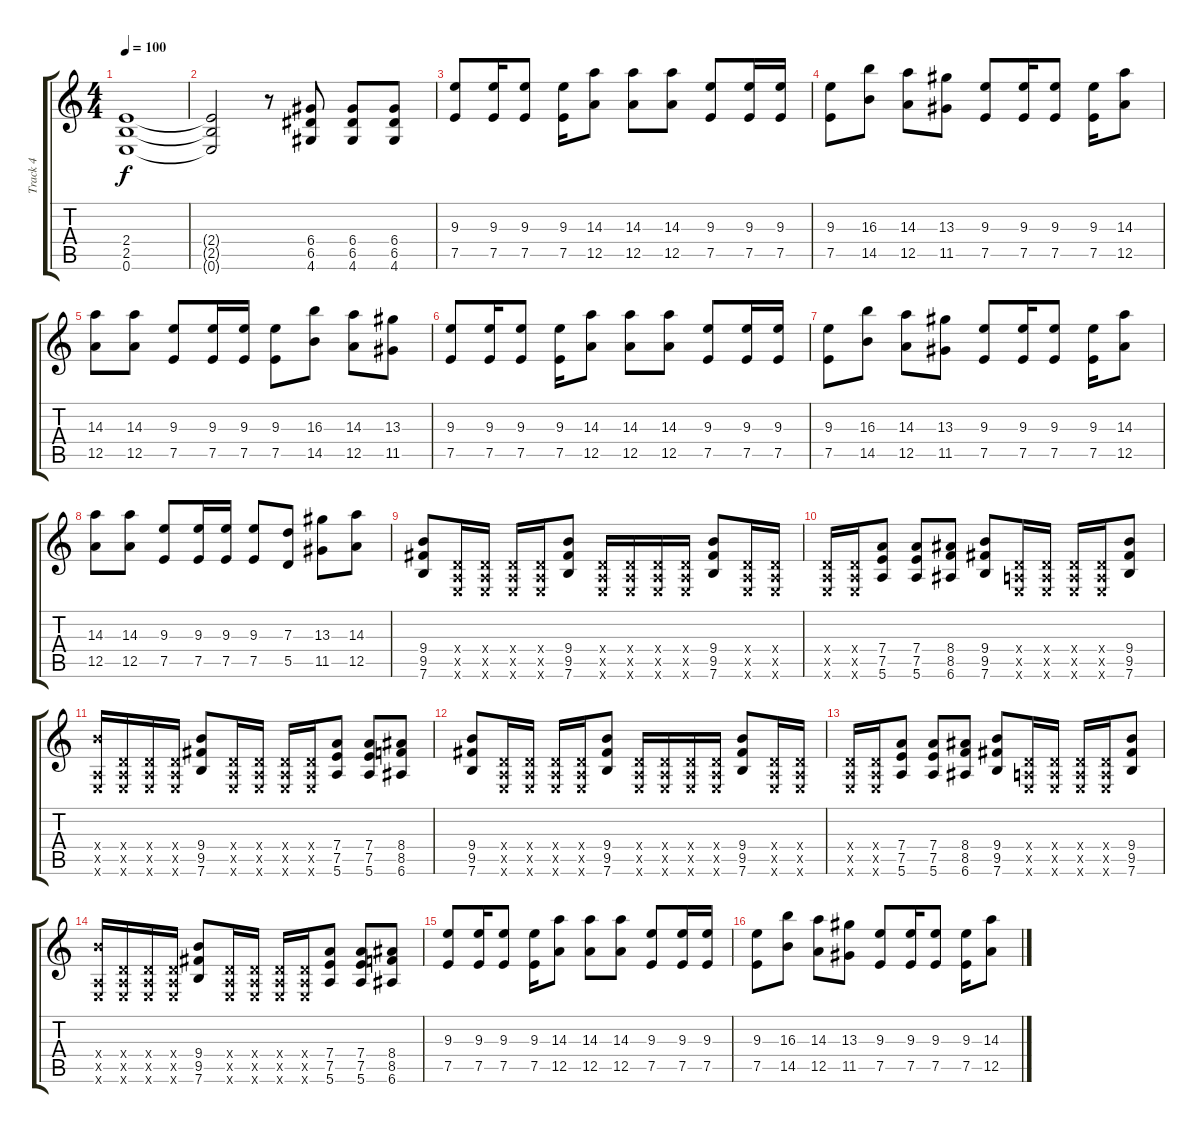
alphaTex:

\track ("Track 4" "Track 4") {instrument distortionguitar}
\staff {score tabs}
\tuning (E4 B3 G3 D3 A2 E2) {hide}
\ts (4 4)
\tempo 100
\clef g2
\ks c
(2.4{t} 2.5{t} 0.6{t}).1{dy f} |
(2.4{t} 2.5{t} 0.6{t}).2 r.8 (6.4 6.5 4.6).8 (6.4 6.5 4.6).8 (6.4 6.5 4.6).8 |
(9.3 7.5).8 (9.3 7.5).16 (9.3 7.5).8 (9.3 7.5).16 (14.3 12.5).8 (14.3 12.5).8 (14.3 12.5).8 (9.3 7.5).8 (9.3 7.5).16 (9.3 7.5).16 |
(9.3 7.5).8 (16.3 14.5).8 (14.3 12.5).8 (13.3 11.5).8 (9.3 7.5).8 (9.3 7.5).16 (9.3 7.5).8 (9.3 7.5).16 (14.3 12.5).8 |
(14.3 12.5).8 (14.3 12.5).8 (9.3 7.5).8 (9.3 7.5).16 (9.3 7.5).16 (9.3 7.5).8 (16.3 14.5).8 (14.3 12.5).8 (13.3 11.5).8 |
(9.3 7.5).8 (9.3 7.5).16 (9.3 7.5).8 (9.3 7.5).16 (14.3 12.5).8 (14.3 12.5).8 (14.3 12.5).8 (9.3 7.5).8 (9.3 7.5).16 (9.3 7.5).16 |
(9.3 7.5).8 (16.3 14.5).8 (14.3 12.5).8 (13.3 11.5).8 (9.3 7.5).8 (9.3 7.5).16 (9.3 7.5).8 (9.3 7.5).16 (14.3 12.5).8 |
(14.3 12.5).8 (14.3 12.5).8 (9.3 7.5).8 (9.3 7.5).16 (9.3 7.5).16 (9.3 7.5).8 (7.3 5.5).8 (13.3 11.5).8 (14.3 12.5).8 |
(9.4 9.5 7.6).8 (0.4{x} 0.5{x} 0.6{x}).16 (0.4{x} 0.5{x} 0.6{x}).16 (0.4{x} 0.5{x} 0.6{x}).16 (0.4{x} 0.5{x} 0.6{x}).16 (9.4 9.5 7.6).8 (0.4{x} 0.5{x} 0.6{x}).16 (0.4{x} 0.5{x} 0.6{x}).16 (0.4{x} 0.5{x} 0.6{x}).16 (0.4{x} 0.5{x} 0.6{x}).16 (9.4 9.5 7.6).8 (0.4{x} 0.5{x} 0.6{x}).16 (0.4{x} 0.5{x} 0.6{x}).16 |
(0.4{x} 0.5{x} 0.6{x}).16 (0.4{x} 0.5{x} 0.6{x}).16 (7.4 7.5 5.6).8 (7.4 7.5 5.6).8 (8.4 8.5 6.6).8 (9.4 9.5 7.6).8 (0.4{x} 0.5{x} 0.6{x}).16 (0.4{x} 0.5{x} 0.6{x}).16 (0.4{x} 0.5{x} 0.6{x}).16 (0.4{x} 0.5{x} 0.6{x}).16 (9.4 9.5 7.6).8 |
(9.4{x} 0.5{x} 0.6{x}).16 (0.4{x} 0.5{x} 0.6{x}).16 (0.4{x} 0.5{x} 0.6{x}).16 (0.4{x} 0.5{x} 0.6{x}).16 (9.4 9.5 7.6).8 (0.4{x} 0.5{x} 0.6{x}).16 (0.4{x} 0.5{x} 0.6{x}).16 (0.4{x} 0.5{x} 0.6{x}).16 (0.4{x} 0.5{x} 0.6{x}).16 (7.4 7.5 5.6).8 (7.4 7.5 5.6).8 (8.4 8.5 6.6).8 |
(9.4 9.5 7.6).8 (0.4{x} 0.5{x} 0.6{x}).16 (0.4{x} 0.5{x} 0.6{x}).16 (0.4{x} 0.5{x} 0.6{x}).16 (0.4{x} 0.5{x} 0.6{x}).16 (9.4 9.5 7.6).8 (0.4{x} 0.5{x} 0.6{x}).16 (0.4{x} 0.5{x} 0.6{x}).16 (0.4{x} 0.5{x} 0.6{x}).16 (0.4{x} 0.5{x} 0.6{x}).16 (9.4 9.5 7.6).8 (0.4{x} 0.5{x} 0.6{x}).16 (0.4{x} 0.5{x} 0.6{x}).16 |
(0.4{x} 0.5{x} 0.6{x}).16 (0.4{x} 0.5{x} 0.6{x}).16 (7.4 7.5 5.6).8 (7.4 7.5 5.6).8 (8.4 8.5 6.6).8 (9.4 9.5 7.6).8 (0.4{x} 0.5{x} 0.6{x}).16 (0.4{x} 0.5{x} 0.6{x}).16 (0.4{x} 0.5{x} 0.6{x}).16 (0.4{x} 0.5{x} 0.6{x}).16 (9.4 9.5 7.6).8 |
(9.4{x} 0.5{x} 0.6{x}).16 (0.4{x} 0.5{x} 0.6{x}).16 (0.4{x} 0.5{x} 0.6{x}).16 (0.4{x} 0.5{x} 0.6{x}).16 (9.4 9.5 7.6).8 (0.4{x} 0.5{x} 0.6{x}).16 (0.4{x} 0.5{x} 0.6{x}).16 (0.4{x} 0.5{x} 0.6{x}).16 (0.4{x} 0.5{x} 0.6{x}).16 (7.4 7.5 5.6).8 (7.4 7.5 5.6).8 (8.4 8.5 6.6).8 |
(9.3 7.5).8 (9.3 7.5).16 (9.3 7.5).8 (9.3 7.5).16 (14.3 12.5).8 (14.3 12.5).8 (14.3 12.5).8 (9.3 7.5).8 (9.3 7.5).16 (9.3 7.5).16 |
(9.3 7.5).8 (16.3 14.5).8 (14.3 12.5).8 (13.3 11.5).8 (9.3 7.5).8 (9.3 7.5).16 (9.3 7.5).8 (9.3 7.5).16 (14.3 12.5).8
